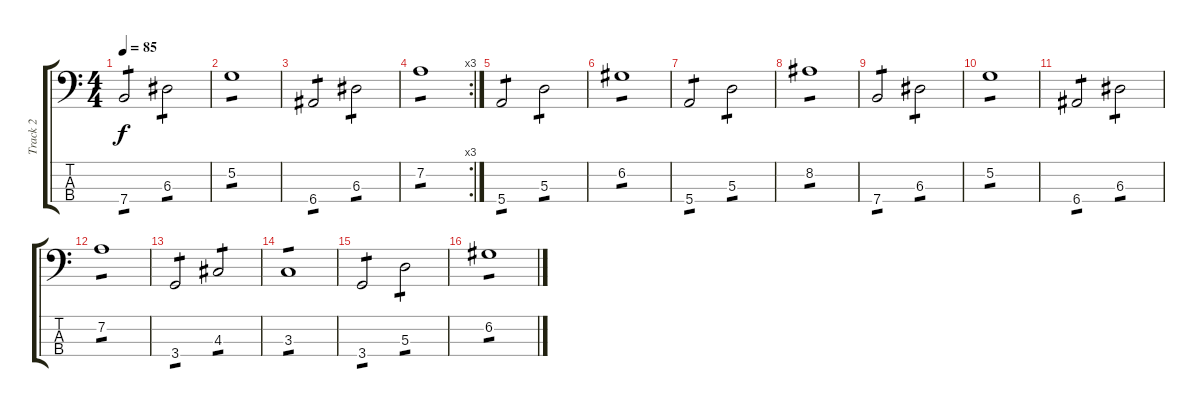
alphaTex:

\track ("Track 2" "Track 2") {instrument electricbassfinger}
\staff {score tabs}
\tuning (G2 D2 A1 E1) {hide}
\ts (4 4)
\tempo 85
\clef f4
\ks c
7.4.2{tp 1 dy f} 6.3.2{tp 1} |
5.2.1{tp 1} |
6.4.2{tp 1} 6.3.2{tp 1} |
\rc 3
7.2.1{tp 1} |
5.4.2{tp 1} 5.3.2{tp 1} |
6.2.1{tp 1} |
5.4.2{tp 1} 5.3.2{tp 1} |
8.2.1{tp 1} |
7.4.2{tp 1} 6.3.2{tp 1} |
5.2.1{tp 1} |
6.4.2{tp 1} 6.3.2{tp 1} |
7.2.1{tp 1} |
3.4.2{tp 1} 4.3.2{tp 1} |
3.3.1{tp 1} |
3.4.2{tp 1} 5.3.2{tp 1} |
6.2.1{tp 1}
